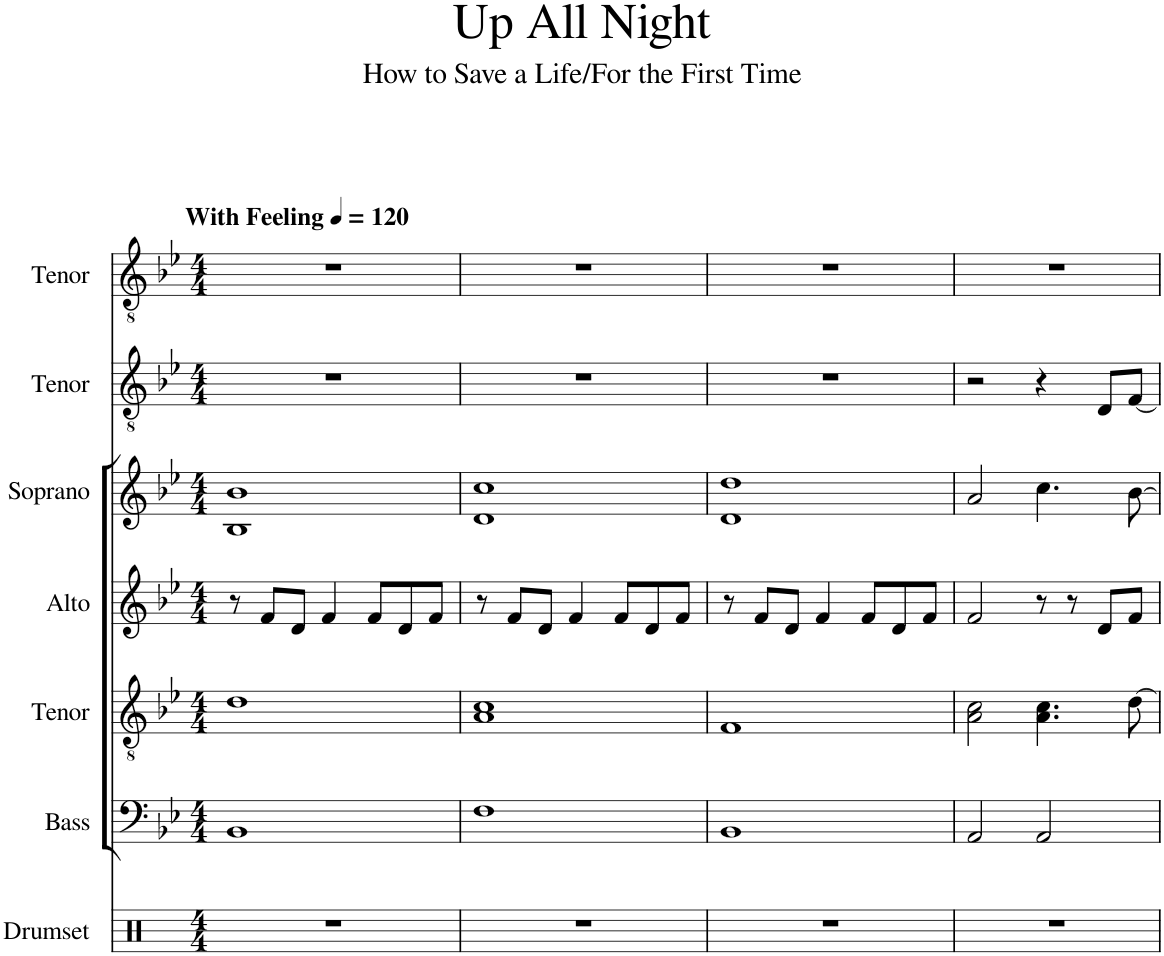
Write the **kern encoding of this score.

**kern	**kern	**kern	**kern	**kern	**kern	**kern
*part7	*part6	*part5	*part4	*part3	*part2	*part1
*staff7	*staff6	*staff5	*staff4	*staff3	*staff2	*staff1
*I"Drumset	*I"Bass	*I"Tenor	*I"Alto	*I"Soprano	*I"Tenor	*I"Tenor
*I'Drs.	*I'B.	*I'T.	*I'A.	*I'S.	*I'T.	*I'T.
*clefX	*clefF4	*clefGv2	*clefG2	*clefG2	*clefGv2	*clefGv2
*k[]	*k[b-e-]	*k[b-e-]	*k[b-e-]	*k[b-e-]	*k[b-e-]	*k[b-e-]
*M4/4	*M4/4	*M4/4	*M4/4	*M4/4	*M4/4	*M4/4
*MM120	*MM120	*MM120	*MM120	*MM120	*MM120	*MM120
=1	=1	=1	=1	=1	=1	=1
!	!	!	!	!	!	!LO:TX:a:B:t=With Feeling
1r	1BB-	1d	8r	1B- 1b-	1r	1r
.	.	.	8f/L	.	.	.
.	.	.	8d/J	.	.	.
.	.	.	4f/	.	.	.
.	.	.	8f/L	.	.	.
.	.	.	8d/	.	.	.
.	.	.	8f/J	.	.	.
=2	=2	=2	=2	=2	=2	=2
1r	1F	1A 1c	8r	1d 1cc	1r	1r
.	.	.	8f/L	.	.	.
.	.	.	8d/J	.	.	.
.	.	.	4f/	.	.	.
.	.	.	8f/L	.	.	.
.	.	.	8d/	.	.	.
.	.	.	8f/J	.	.	.
=3	=3	=3	=3	=3	=3	=3
1r	1BB-	1F	8r	1d 1dd	1r	1r
.	.	.	8f/L	.	.	.
.	.	.	8d/J	.	.	.
.	.	.	4f/	.	.	.
.	.	.	8f/L	.	.	.
.	.	.	8d/	.	.	.
.	.	.	8f/J	.	.	.
=4	=4	=4	=4	=4	=4	=4
1r	2AA/	2A\ 2c\	2f/	2a/	2r	1r
.	2AA/	4.A\ 4.c\	8r	4.cc\	4r	.
.	.	.	8r	.	.	.
.	.	.	8d/L	.	8D/L	.
.	.	[8d\	8f/J	[8b-\	[8F/J	.
=	=	=	=	=	=	=
*-	*-	*-	*-	*-	*-	*-
